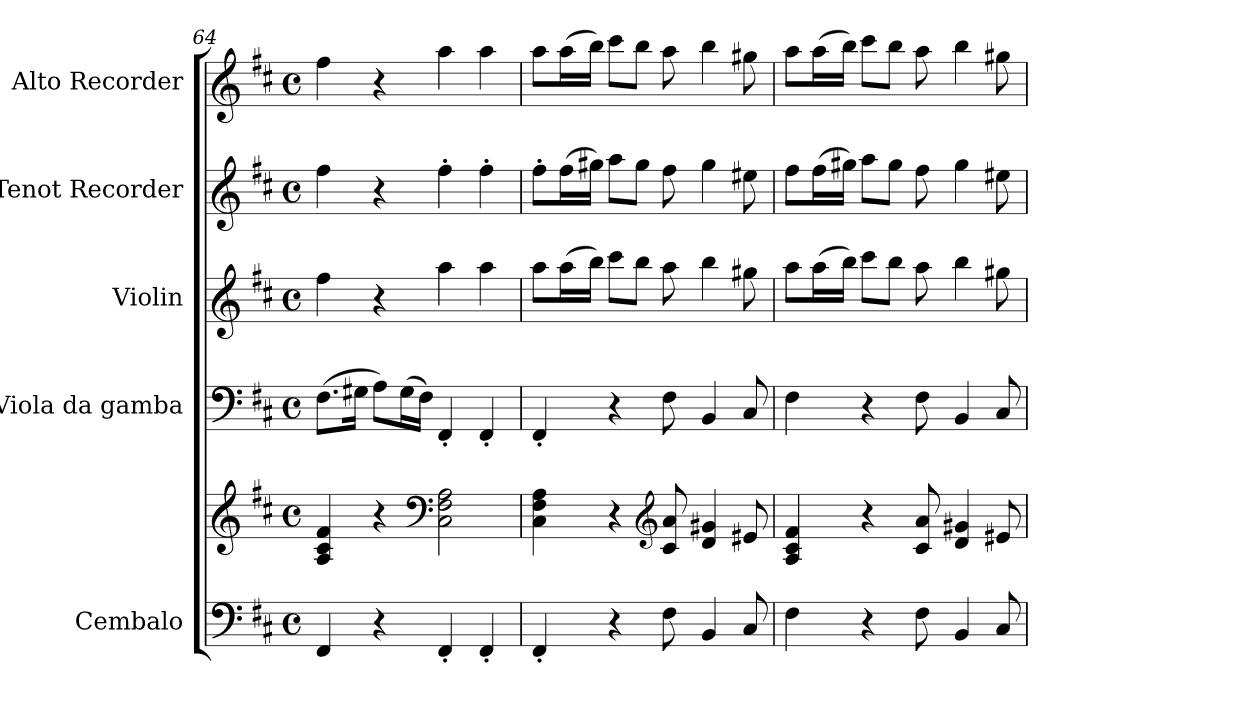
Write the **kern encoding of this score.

**kern	**kern	**kern	**kern	**kern	**kern
*part5	*part5	*part4	*part3	*part2	*part1
*staff6	*staff5	*staff4	*staff3	*staff2	*staff1
*I"Cembalo	*	*I"Viola da gamba	*I"Violin	*I"Tenot Recorder	*I"Alto Recorder
*	*	*I'Vla. d. g.	*I'Vln.	*I'T. Rec.	*I'A. Rec
*clefF4	*clefG2	*clefF4	*clefG2	*clefG2	*clefG2
*k[f#c#]	*k[f#c#]	*k[f#c#]	*k[f#c#]	*k[f#c#]	*k[f#c#]
*M4/4	*M4/4	*M4/4	*M4/4	*M4/4	*M4/4
*met(c)	*met(c)	*met(c)	*met(c)	*met(c)	*met(c)
=64	=64	=64	=64	=64	=64
4FF#/	4A/ 4c#/ 4f#/	(8.F#\L	4ff#\	4ff#\	4ff#\
.	.	16G#X\Jk	.	.	.
4r	4r	8A\L)	4r	4r	4r
.	.	(16G#\L	.	.	.
.	.	16F#\JJ)	.	.	.
*	*clefF4	*	*	*	*
4FF#'/	2C#\ 2F#\ 2A\	4FF#'/	4aa\	4ff#'\	4aa\
4FF#'/	.	4FF#'/	4aa\	4ff#'\	4aa\
!!LO:PB:g=z
=65	=65	=65	=65	=65	=65
4FF#'/	4C#\ 4F#\ 4A\	4FF#'/	8aa\L	8ff#'\L	8aa\L
.	.	.	(16aa\L	(16ff#\L	(16aa\L
.	.	.	16bb\JJ)	16gg#X\JJ)	16bb\JJ)
4r	4r	4r	8ccc#\L	8aa\L	8ccc#\L
.	.	.	8bb\J	8gg#\J	8bb\J
*	*clefG2	*	*	*	*
8F#\	8c#/ 8a/	8F#\	8aa\	8ff#\	8aa\
4BB/	4d/ 4g#X/	4BB/	4bb\	4gg#\	4bb\
8C#/	8e#X/	8C#/	8gg#X\	8ee#X\	8gg#X\
=66	=66	=66	=66	=66	=66
4F#\	4A/ 4c#/ 4f#/	4F#\	8aa\L	8ff#\L	8aa\L
.	.	.	(16aa\L	(16ff#\L	(16aa\L
.	.	.	16bb\JJ)	16gg#X\JJ)	16bb\JJ)
4r	4r	4r	8ccc#\L	8aa\L	8ccc#\L
.	.	.	8bb\J	8gg#\J	8bb\J
8F#\	8c#/ 8a/	8F#\	8aa\	8ff#\	8aa\
4BB/	4d/ 4g#X/	4BB/	4bb\	4gg#\	4bb\
8C#/	8e#X/	8C#/	8gg#X\	8ee#X\	8gg#X\
=	=	=	=	=	=
*-	*-	*-	*-	*-	*-
